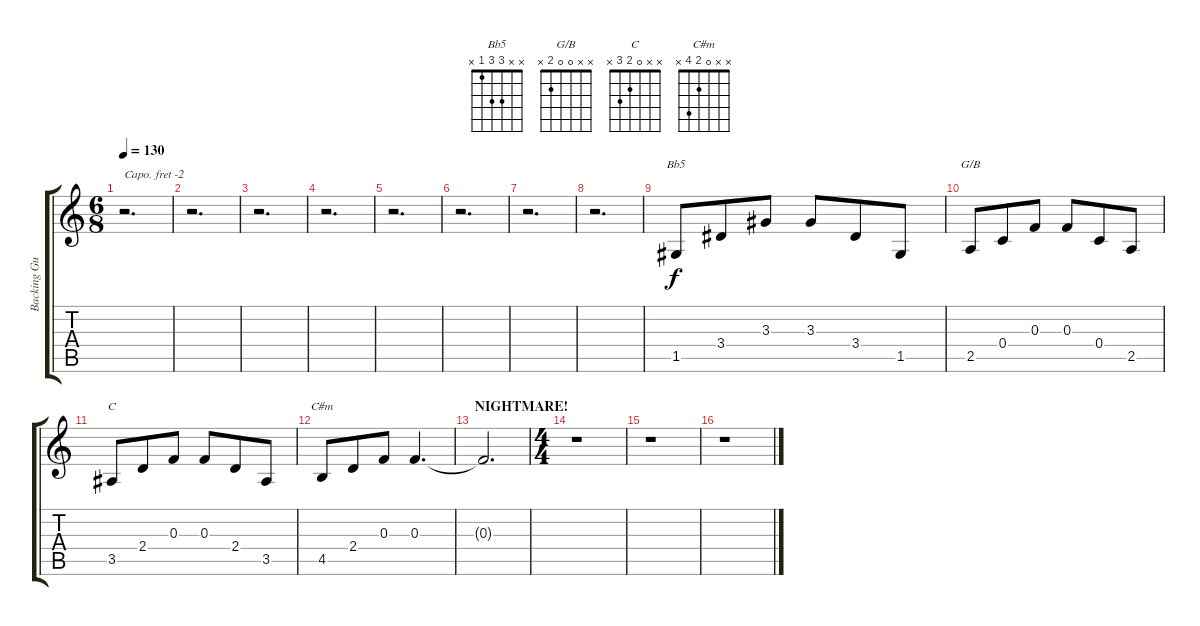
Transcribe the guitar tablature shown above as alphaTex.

\track ("Backing Guitar 3" "Backing Gu") {instrument distortionguitar}
\staff {score tabs}
\capo -2
\tuning (E4 B3 G3 D3 A2 D2) {hide}
\chord ("Bb5" x x 3 3 1 x)
\chord ("G/B" x x 0 0 2 x)
\chord ("C" x x 0 2 3 x)
\chord ("C#m" x x 0 2 4 x)
\ts (6 8)
\tempo 130
\clef g2
\ks c
r.2{d dy f} |
r.2{d} |
r.2{d} |
r.2{d} |
r.2{d} |
r.2{d} |
r.2{d} |
r.2{d} |
1.5.8{ch "Bb5"} 3.4.8 3.3.8 3.3.8 3.4.8 1.5.8 |
2.5.8{ch "G/B"} 0.4.8 0.3.8 0.3.8 0.4.8 2.5.8 |
3.5.8{ch "C"} 2.4.8 0.3.8 0.3.8 2.4.8 3.5.8 |
4.5.8{ch "C#m"} 2.4.8 0.3.8 0.3.4{d} |
\section ("" "NIGHTMARE!")
0.3{t}.2{d} |
\ts (4 4)
r.1 |
r.1 |
r.1
